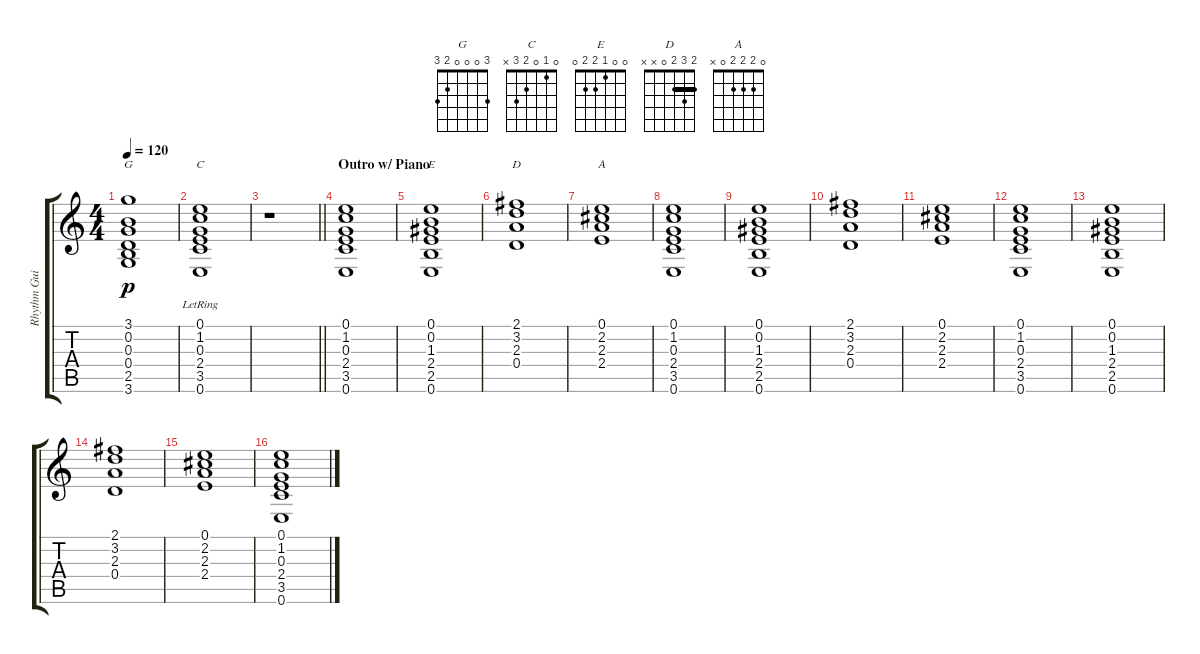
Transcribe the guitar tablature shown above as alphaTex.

\track ("Rhythm Guitar" "Rhythm Gui") {instrument electricguitarmuted}
\staff {score tabs}
\tuning (E4 B3 G3 D3 A2 E2) {hide}
\chord ("G" 3 0 0 0 2 3)
\chord ("C" 0 1 0 2 3 x)
\chord ("E" 0 0 1 2 2 0)
\chord ("D" 2 3 2 0 x x) {barre 2}
\chord ("A" 0 2 2 2 0 x)
\ts (4 4)
\tempo 120
\clef g2
\ks c
(3.1 0.2 0.3 0.4 2.5 3.6).1{ch "G" dy p} |
(0.1{lr} 1.2{lr} 0.3{lr} 2.4{lr} 3.5{lr} 0.6{lr}).1{ch "C"} |
\barLineRight lightlight
r.1 |
\section ("" "Outro w/ Piano")
(0.1 1.2 0.3 2.4 3.5 0.6).1 |
(0.1 0.2 1.3 2.4 2.5 0.6).1{ch "E"} |
(2.1 3.2 2.3 0.4).1{ch "D"} |
(0.1 2.2 2.3 2.4).1{ch "A"} |
(0.1 1.2 0.3 2.4 3.5 0.6).1 |
(0.1 0.2 1.3 2.4 2.5 0.6).1 |
(2.1 3.2 2.3 0.4).1 |
(0.1 2.2 2.3 2.4).1 |
(0.1 1.2 0.3 2.4 3.5 0.6).1 |
(0.1 0.2 1.3 2.4 2.5 0.6).1 |
(2.1 3.2 2.3 0.4).1 |
(0.1 2.2 2.3 2.4).1 |
(0.1 1.2 0.3 2.4 3.5 0.6).1
